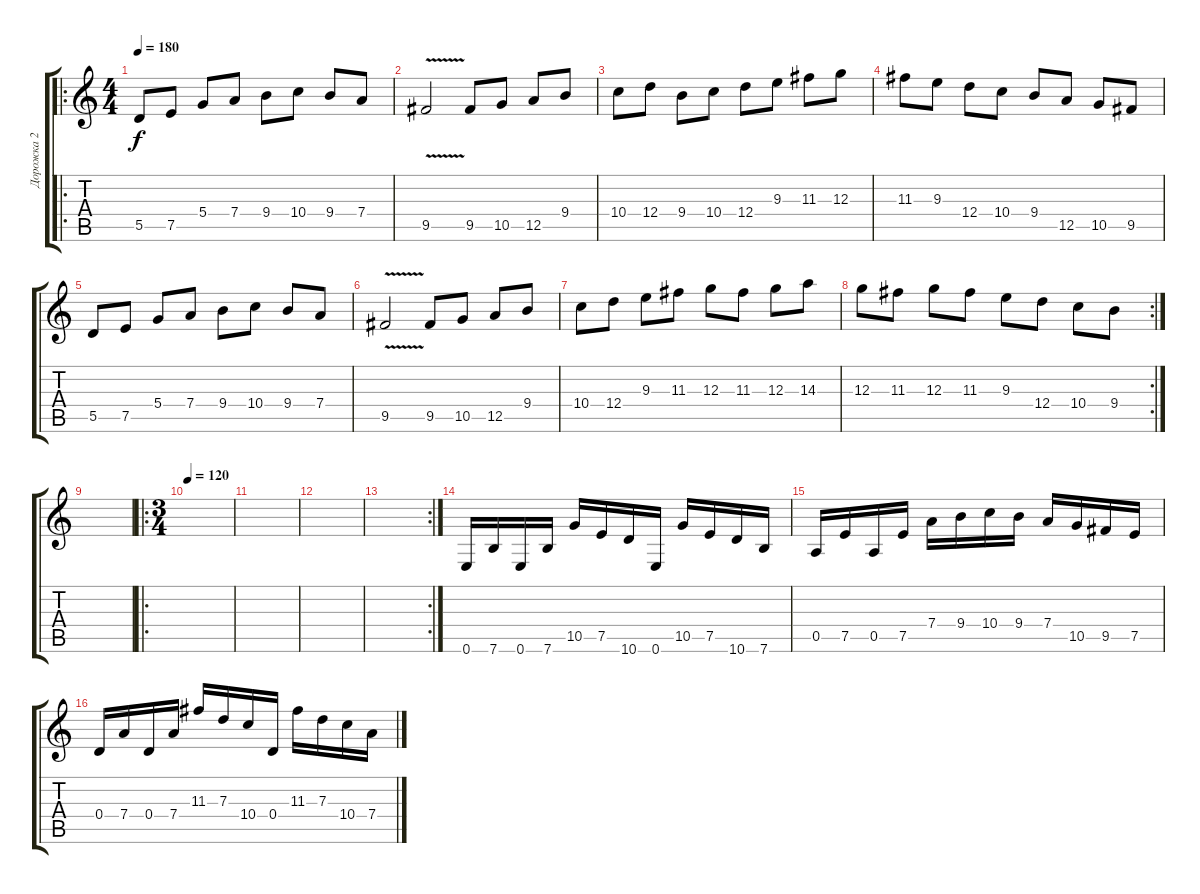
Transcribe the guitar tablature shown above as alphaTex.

\track ("Дорожка 2" "Дорожка 2") {instrument distortionguitar}
\staff {score tabs}
\tuning (E4 B3 G3 D3 A2 E2) {hide}
\ro
\ts (4 4)
\tempo 180
\clef g2
\ks c
5.5.8{dy f} 7.5.8 5.4.8 7.4.8 9.4.8 10.4.8 9.4.8 7.4.8 |
9.5{v}.2 9.5.8 10.5.8 12.5.8 9.4.8 |
10.4.8 12.4.8 9.4.8 10.4.8 12.4.8 9.3.8 11.3.8 12.3.8 |
11.3.8 9.3.8 12.4.8 10.4.8 9.4.8 12.5.8 10.5.8 9.5.8 |
5.5.8 7.5.8 5.4.8 7.4.8 9.4.8 10.4.8 9.4.8 7.4.8 |
9.5{v}.2 9.5.8 10.5.8 12.5.8 9.4.8 |
10.4.8 12.4.8 9.3.8 11.3.8 12.3.8 11.3.8 12.3.8 14.3.8 |
\rc 2
12.3.8 11.3.8 12.3.8 11.3.8 9.3.8 12.4.8 10.4.8 9.4.8 |
|
\ro
\ts (3 4)
\tempo 120
|
|
|
\rc 2
|
0.6.16 7.6.16 0.6.16 7.6.16 10.5.16 7.5.16 10.6.16 0.6.16 10.5.16 7.5.16 10.6.16 7.6.16 |
0.5.16 7.5.16 0.5.16 7.5.16 7.4.16 9.4.16 10.4.16 9.4.16 7.4.16 10.5.16 9.5.16 7.5.16 |
0.4.16 7.4.16 0.4.16 7.4.16 11.3.16 7.3.16 10.4.16 0.4.16 11.3.16 7.3.16 10.4.16 7.4.16
